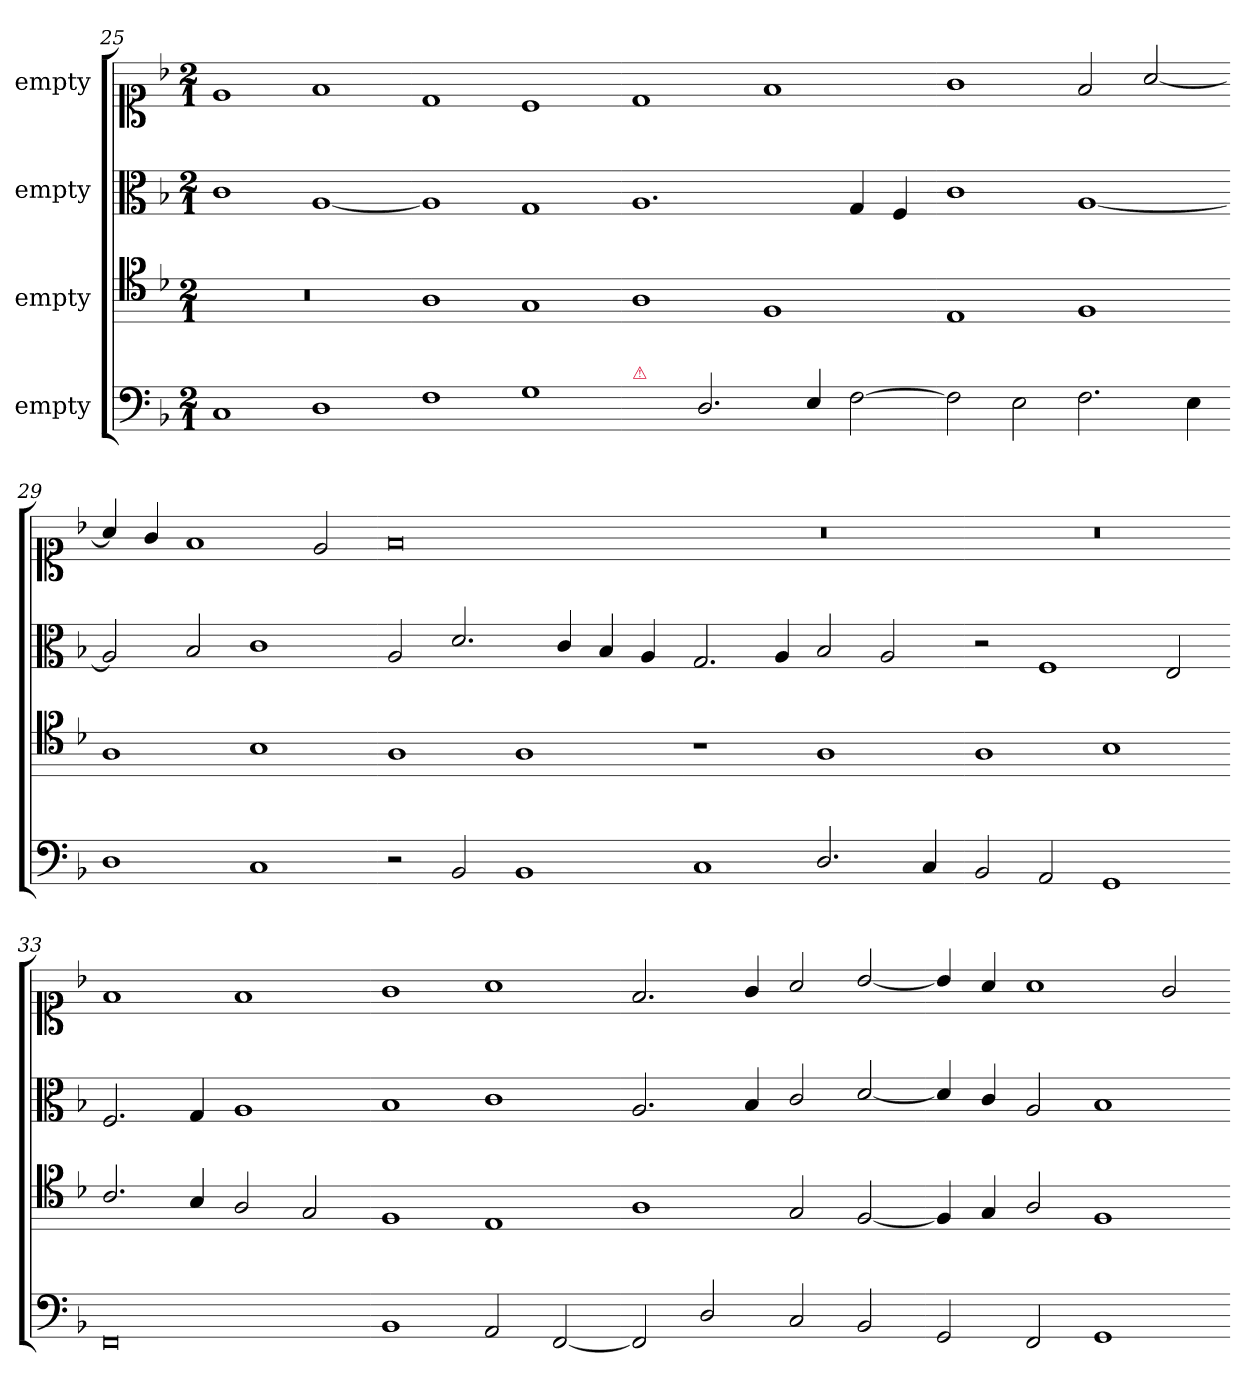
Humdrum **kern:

**kern	**kern	**kern	**kern
*part4	*part3	*part2	*part1
*staff4	*staff3	*staff2	*staff1
*I"empty	*I"empty	*I"empty	*I"empty
*clefF4	*clefC5	*clefC3	*clefC1
*k[b-]	*k[b-]	*k[b-]	*k[b-]
*F:ion	*F:ion	*F:ion	*F:ion
*M2/1	*M2/1	*M2/1	*M2/1
=25	=25	=25	=25
1C	0r	1c	1e
1D	.	[1A	1f
=26-	=26-	=26-	=26-
1F	1F	1A]	1d
1G	1E	1G	1c
=27-	=27-	=27-	=27-
!LO:TX:a:color=crimson:t=⚠	!	!	!
2F\yy	1F	1.A	1d
2.D/	.	.	.
.	1D	.	1f
4E/	.	.	.
[2F\	.	4G/	.
.	.	4F/	.
=28-	=28-	=28-	=28-
2F\]	1C	1c	1g
2E\	.	.	.
2.F\	1D	[1A	2f/
.	.	.	[2a/
4E\	.	.	.
=29-	=29-	=29-	=29-
1D	1F	2A]	4a/]
.	.	.	4g/
.	.	2B-/	1f
1C	1G	1c	.
.	.	.	2e/
=30-	=30-	=30-	=30-
2r	1F	2A/	0f
2BB-/	.	2.d/	.
1BB-	1F	.	.
.	.	4c/	.
.	.	4B-/	.
.	.	4A/	.
=31-	=31-	=31-	=31-
1C	1r	2.G/	0r
.	.	4A/	.
2.D/	1F	2B-/	.
.	.	2A/	.
4C/	.	.	.
=32-	=32-	=32-	=32-
2BB-/	1F	2r	0r
2AA/	.	1F	.
1GG	1G	.	.
.	.	2E/	.
=33-	=33-	=33-	=33-
0FF	2.A/	2.F/	1f
.	4G/	4G/	.
.	2F/	1A	1f
.	2E/	.	.
=34-	=34-	=34-	=34-
1BB-	1D	1B-	1g
2AA/	1C	1c	1a
[2FF/	.	.	.
=35-	=35-	=35-	=35-
2FF/]	1F	2.A/	2.f/
2D/	.	.	.
.	.	4B-/	4g/
2C/	2E/	2c/	2a/
2BB-/	[2D/	[2d/	[2b-/
=36-	=36-	=36-	=36-
2GG/	4D/]	4d/]	4b-/]
.	4E/	4c/	4a/
2FF/	2F/	2A/	1a
1GG	1D	1B-	.
.	.	.	2g/
=-	=-	=-	=-
*-	*-	*-	*-
